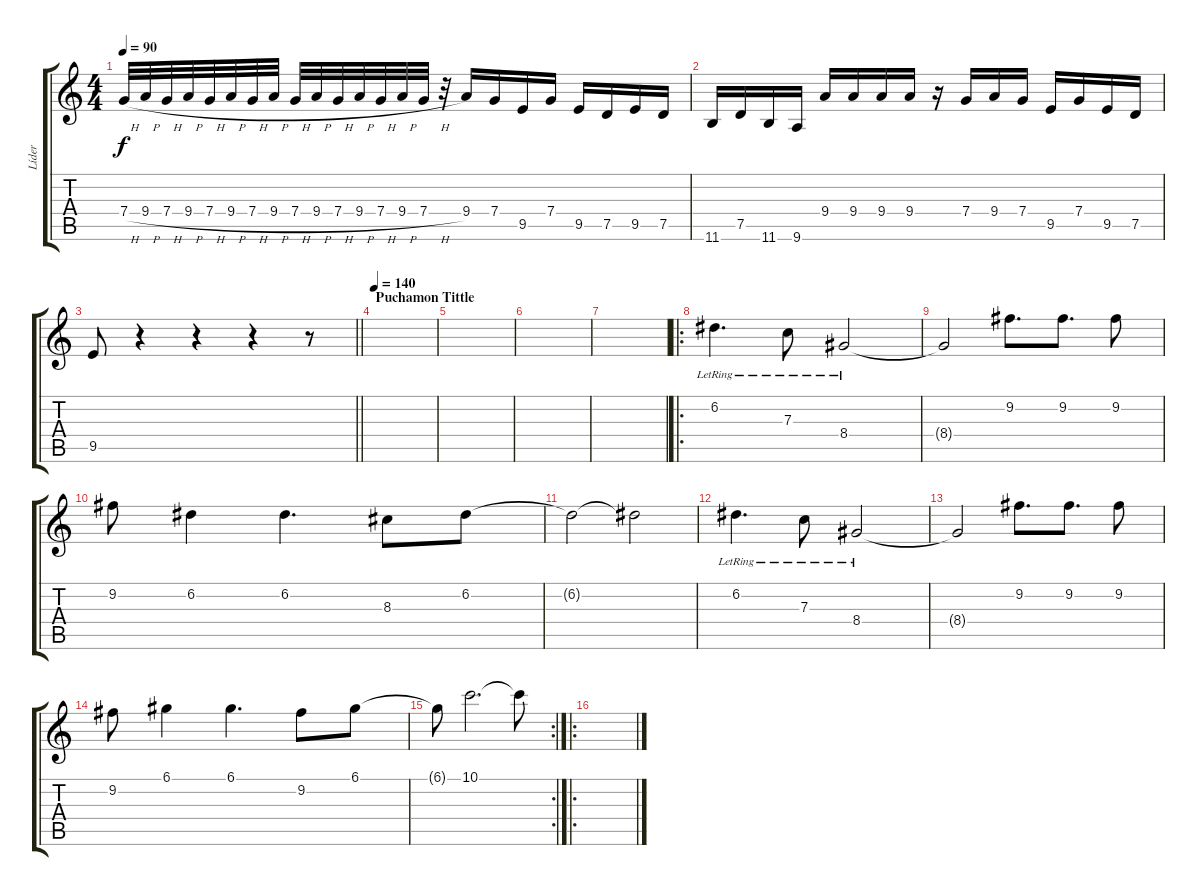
\track ("Líder" "Líder") {instrument distortionguitar}
\staff {score tabs}
\tuning (D4 A3 F3 C3 G2 C2) {hide}
\ts (4 4)
\tempo 90
\clef g2
\ks c
7.4{h}.32{dy f} 9.4{h}.32 7.4{h}.32 9.4{h}.32 7.4{h}.32 9.4{h}.32 7.4{h}.32 9.4{h}.32 7.4{h}.32 9.4{h}.32 7.4{h}.32 9.4{h}.32 7.4{h}.32 9.4{h}.32 7.4{h}.32 r.32 9.4.16{balance 4} 7.4.16 9.5.16 7.4.16 9.5.16 7.5.16 9.5.16 7.5.16 |
11.6.16 7.5.16 11.6.16 9.6.16 9.4.16 9.4.16 9.4.16 9.4.16 r.16 7.4.16 9.4.16 7.4.16 9.5.16 7.4.16 9.5.16 7.5.16 |
\barLineRight lightlight
9.5.8 r.4 r.4 r.4 r.8 |
\section ("" "Puchamon Tittle")
\tempo 140
|
|
|
|
\ro
6.2{lr}.4{d balance 8} 7.3{lr}.8 8.4{lr}.2 |
8.4{t}.2 9.2.8{d} 9.2.8{d} 9.2.8 |
9.2.8 6.2.4 6.2.4{d} 8.3.8 6.2.8 |
6.2{t}.2 6.2{t}.2 |
6.2{lr}.4{d} 7.3{lr}.8 8.4{lr}.2 |
8.4{t}.2 9.2.8{d} 9.2.8{d} 9.2.8 |
9.2.8 6.1.4 6.1.4{d} 9.2.8 6.1.8 |
\rc 2
6.1{t}.8 10.1.2{d} 10.1{t}.8 |
\ro
